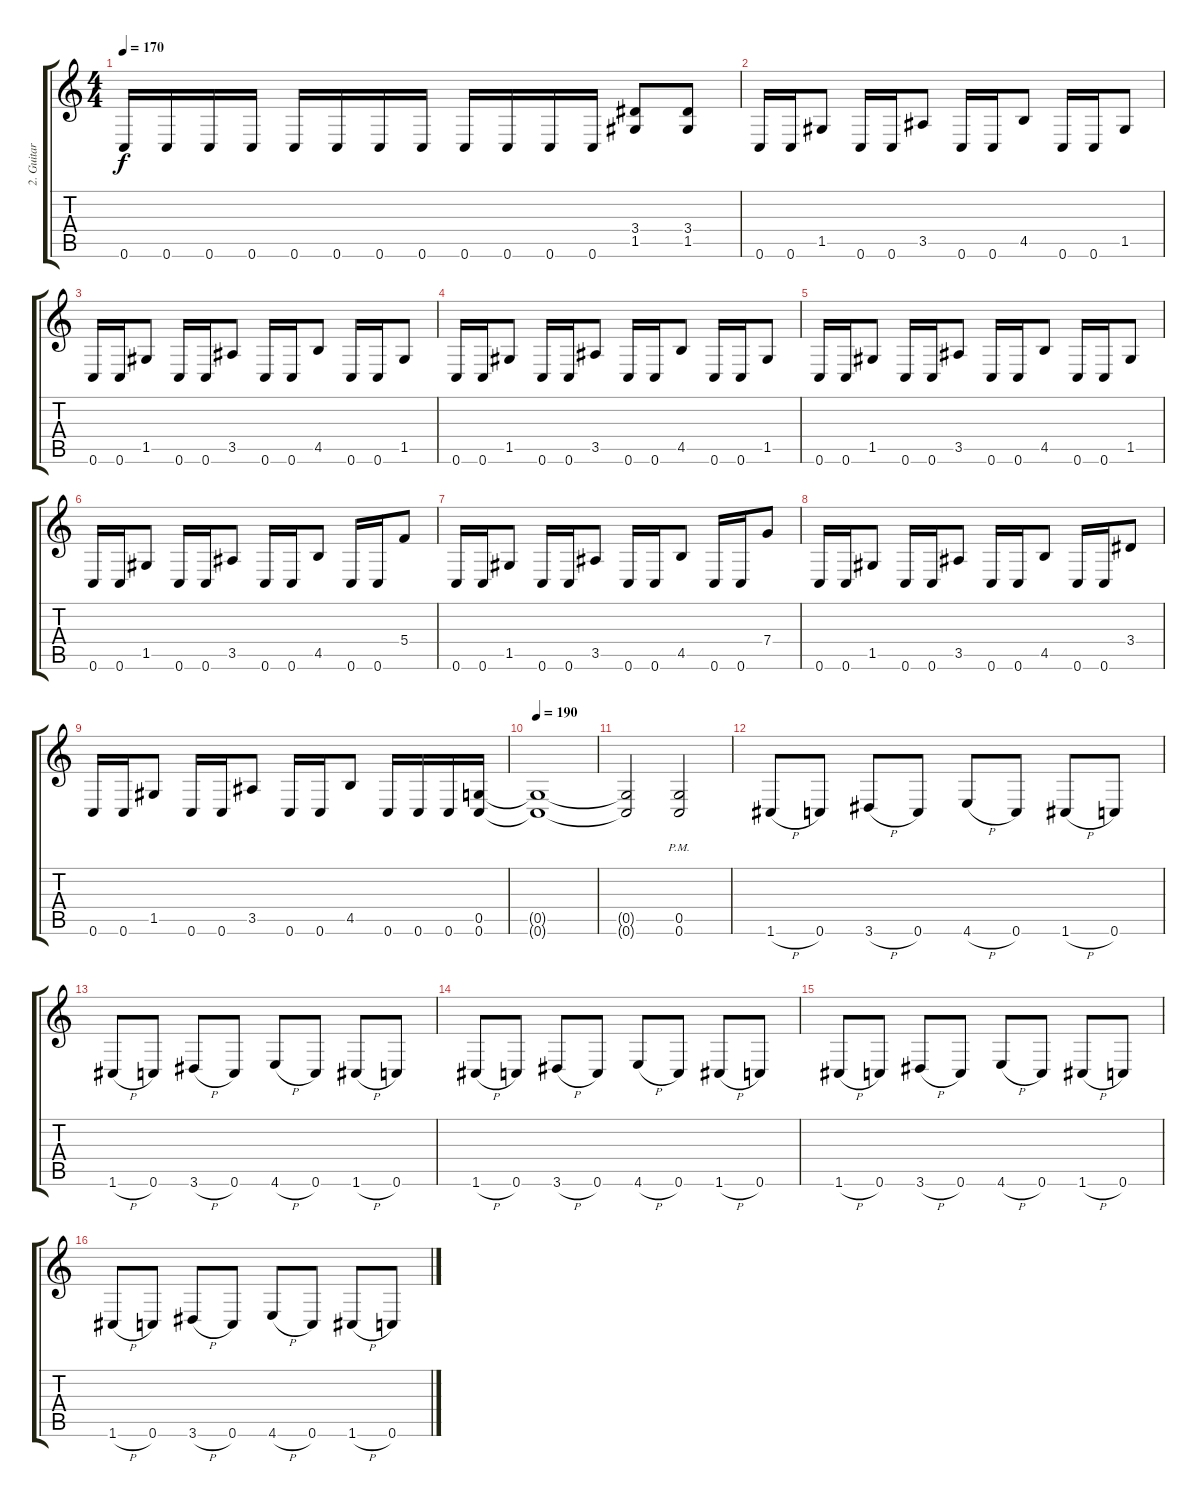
\track ("2. Guitar" "2. Guitar") {instrument distortionguitar}
\staff {score tabs}
\tuning (D4 A3 F3 C3 G2 C2) {hide}
\ts (4 4)
\tempo 170
\clef g2
\ks c
0.6.16{dy f} 0.6.16 0.6.16 0.6.16 0.6.16 0.6.16 0.6.16 0.6.16 0.6.16 0.6.16 0.6.16 0.6.16 (3.4 1.5).8 (3.4 1.5).8 |
0.6.16{balance 16} 0.6.16 1.5.8 0.6.16 0.6.16 3.5.8 0.6.16 0.6.16 4.5.8 0.6.16 0.6.16 1.5.8 |
0.6.16 0.6.16 1.5.8 0.6.16 0.6.16 3.5.8 0.6.16 0.6.16 4.5.8 0.6.16 0.6.16 1.5.8 |
0.6.16 0.6.16 1.5.8 0.6.16 0.6.16 3.5.8 0.6.16 0.6.16 4.5.8 0.6.16 0.6.16 1.5.8 |
0.6.16 0.6.16 1.5.8 0.6.16 0.6.16 3.5.8 0.6.16 0.6.16 4.5.8 0.6.16 0.6.16 1.5.8 |
0.6.16 0.6.16 1.5.8 0.6.16 0.6.16 3.5.8 0.6.16 0.6.16 4.5.8 0.6.16 0.6.16 5.4.8 |
0.6.16 0.6.16 1.5.8 0.6.16 0.6.16 3.5.8 0.6.16 0.6.16 4.5.8 0.6.16 0.6.16 7.4.8 |
0.6.16 0.6.16 1.5.8 0.6.16 0.6.16 3.5.8 0.6.16 0.6.16 4.5.8 0.6.16 0.6.16 3.4.8 |
0.6.16 0.6.16 1.5.8 0.6.16 0.6.16 3.5.8 0.6.16 0.6.16 4.5.8 0.6.16 0.6.16 0.6.16 (0.5 0.6).16 |
\tempo 190
(0.5{t} 0.6{t}).1 |
(0.5{t} 0.6{t}).2 (0.5{pm} 0.6{pm}).2 |
1.6{h}.8 0.6.8 3.6{h}.8 0.6.8 4.6{h}.8 0.6.8 1.6{h}.8 0.6.8 |
1.6{h}.8 0.6.8 3.6{h}.8 0.6.8 4.6{h}.8 0.6.8 1.6{h}.8 0.6.8 |
1.6{h}.8 0.6.8 3.6{h}.8 0.6.8 4.6{h}.8 0.6.8 1.6{h}.8 0.6.8 |
1.6{h}.8 0.6.8 3.6{h}.8 0.6.8 4.6{h}.8 0.6.8 1.6{h}.8 0.6.8 |
1.6{h}.8 0.6.8 3.6{h}.8 0.6.8 4.6{h}.8 0.6.8 1.6{h}.8 0.6.8
